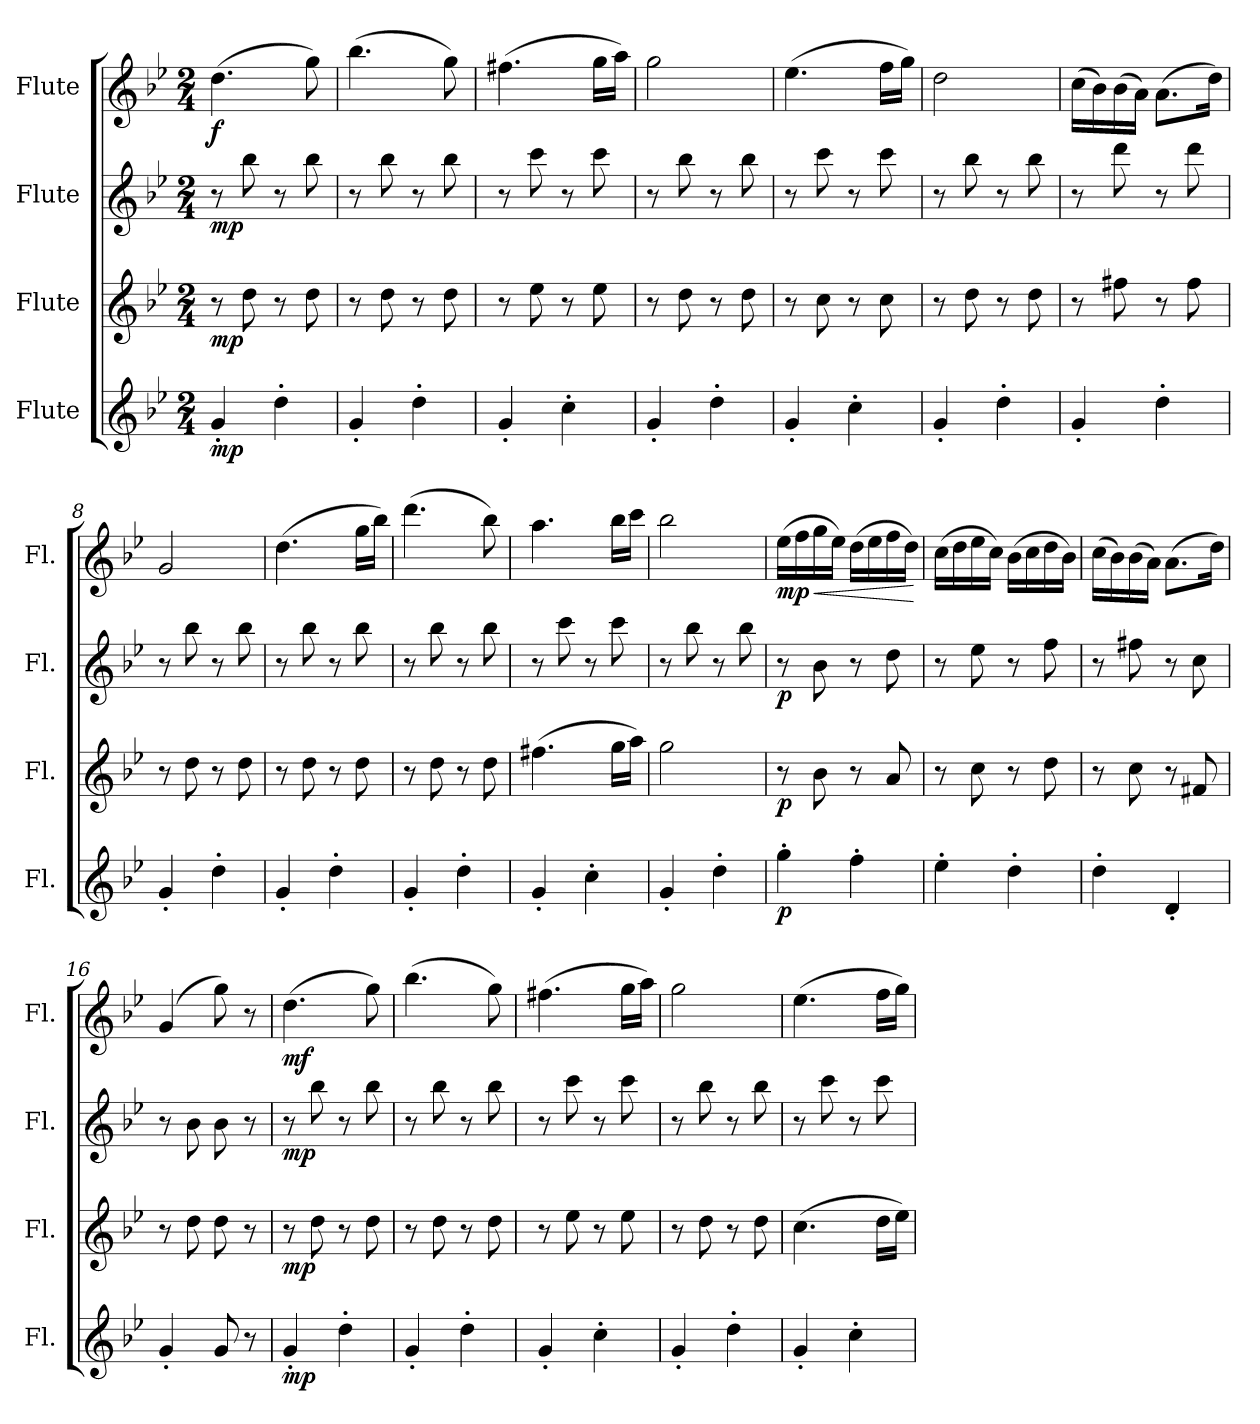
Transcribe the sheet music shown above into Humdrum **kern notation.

**kern	**dynam	**kern	**dynam	**kern	**dynam	**kern	**dynam
*part4	*part4	*part3	*part3	*part2	*part2	*part1	*part1
*staff4	*staff4	*staff3	*staff3	*staff2	*staff2	*staff1	*staff1
*I"Flute	*	*I"Flute	*	*I"Flute	*	*I"Flute	*
*I'Fl.	*	*I'Fl.	*	*I'Fl.	*	*I'Fl.	*
*clefG2	*	*clefG2	*	*clefG2	*	*clefG2	*
*k[b-e-]	*	*k[b-e-]	*	*k[b-e-]	*	*k[b-e-]	*
*M2/4	*	*M2/4	*	*M2/4	*	*M2/4	*
*MM132	*	*MM132	*	*MM132	*	*MM132	*
=1	=1	=1	=1	=1	=1	=1	=1
!	!LO:DY:b	!	!LO:DY:b	!	!LO:DY:b	!	!LO:DY:b
4g'/	mp	8r	mp	8r	mp	(>4.dd\	f
.	.	8dd\	.	8bb-\	.	.	.
4dd'\	.	8r	.	8r	.	.	.
.	.	8dd\	.	8bb-\	.	8gg\)	.
=2	=2	=2	=2	=2	=2	=2	=2
4g'/	.	8r	.	8r	.	(>4.bb-\	.
.	.	8dd\	.	8bb-\	.	.	.
4dd'\	.	8r	.	8r	.	.	.
.	.	8dd\	.	8bb-\	.	8gg\)	.
=3	=3	=3	=3	=3	=3	=3	=3
4g'/	.	8r	.	8r	.	(>4.ff#X\	.
.	.	8ee-\	.	8ccc\	.	.	.
4cc'\	.	8r	.	8r	.	.	.
.	.	8ee-\	.	8ccc\	.	16gg\LL	.
.	.	.	.	.	.	16aa\JJ)	.
=4	=4	=4	=4	=4	=4	=4	=4
4g'/	.	8r	.	8r	.	2gg\	.
.	.	8dd\	.	8bb-\	.	.	.
4dd'\	.	8r	.	8r	.	.	.
.	.	8dd\	.	8bb-\	.	.	.
=5	=5	=5	=5	=5	=5	=5	=5
4g'/	.	8r	.	8r	.	(>4.ee-\	.
.	.	8cc\	.	8ccc\	.	.	.
4cc'\	.	8r	.	8r	.	.	.
.	.	8cc\	.	8ccc\	.	16ff\LL	.
.	.	.	.	.	.	16gg\JJ)	.
=6	=6	=6	=6	=6	=6	=6	=6
4g'/	.	8r	.	8r	.	2dd\	.
.	.	8dd\	.	8bb-\	.	.	.
4dd'\	.	8r	.	8r	.	.	.
.	.	8dd\	.	8bb-\	.	.	.
=7	=7	=7	=7	=7	=7	=7	=7
4g'/	.	8r	.	8r	.	(>16cc\LL	.
.	.	.	.	.	.	16b-\)	.
.	.	8ff#X\	.	8ddd\	.	(>16b-\	.
.	.	.	.	.	.	16a\JJ)	.
4dd'\	.	8r	.	8r	.	(>8.a\L	.
.	.	8ff#\	.	8ddd\	.	.	.
.	.	.	.	.	.	16dd\Jk)	.
=8	=8	=8	=8	=8	=8	=8	=8
4g'/	.	8r	.	8r	.	2g/	.
.	.	8dd\	.	8bb-\	.	.	.
4dd'\	.	8r	.	8r	.	.	.
.	.	8dd\	.	8bb-\	.	.	.
=9	=9	=9	=9	=9	=9	=9	=9
4g'/	.	8r	.	8r	.	(>4.dd\	.
.	.	8dd\	.	8bb-\	.	.	.
4dd'\	.	8r	.	8r	.	.	.
.	.	8dd\	.	8bb-\	.	16gg\LL	.
.	.	.	.	.	.	16bb-\JJ)	.
!!LO:LB:g=z
=10	=10	=10	=10	=10	=10	=10	=10
4g'/	.	8r	.	8r	.	(>4.ddd\	.
.	.	8dd\	.	8bb-\	.	.	.
4dd'\	.	8r	.	8r	.	.	.
.	.	8dd\	.	8bb-\	.	8bb-\)	.
=11	=11	=11	=11	=11	=11	=11	=11
4g'/	.	(>4.ff#X\	.	8r	.	4.aa\	.
.	.	.	.	8ccc\	.	.	.
4cc'\	.	.	.	8r	.	.	.
.	.	16gg\LL	.	8ccc\	.	16bb-\LL	.
.	.	16aa\JJ)	.	.	.	16ccc\JJ	.
=12	=12	=12	=12	=12	=12	=12	=12
4g'/	.	2gg\	.	8r	.	2bb-\	.
.	.	.	.	8bb-\	.	.	.
4dd'\	.	.	.	8r	.	.	.
.	.	.	.	8bb-\	.	.	.
=13	=13	=13	=13	=13	=13	=13	=13
!	!LO:DY:b	!	!LO:DY:b	!	!LO:DY:b	!	!LO:DY:b
4gg'\	p	8r	p	8r	p	(>16ee-\LL	mp
.	.	.	.	.	.	16ff\	.
!	!	!	!	!	!	!	!LO:HP:b
.	.	8b-\	.	8b-\	.	16gg\	<
.	.	.	.	.	.	16ee-\JJ)	.
4ff'\	.	8r	.	8r	.	(>16dd\LL	.
.	.	.	.	.	.	16ee-\	.
.	.	8a/	.	8dd\	.	16ff\	.
.	.	.	.	.	.	16dd\JJ)	.
.	.	.	.	.	.	.	[
=14	=14	=14	=14	=14	=14	=14	=14
4ee-'\	.	8r	.	8r	.	(>16cc\LL	.
.	.	.	.	.	.	16dd\	.
.	.	8cc\	.	8ee-\	.	16ee-\	.
.	.	.	.	.	.	16cc\JJ)	.
4dd'\	.	8r	.	8r	.	(>16b-\LL	.
.	.	.	.	.	.	16cc\	.
.	.	8dd\	.	8ff\	.	16dd\	.
.	.	.	.	.	.	16b-\JJ)	.
=15	=15	=15	=15	=15	=15	=15	=15
4dd'\	.	8r	.	8r	.	(>16cc\LL	.
.	.	.	.	.	.	16b-\)	.
.	.	8cc\	.	8ff#X\	.	(>16b-\	.
.	.	.	.	.	.	16a\JJ)	.
4d'/	.	8r	.	8r	.	(>8.a\L	.
.	.	8f#X/	.	8cc\	.	.	.
.	.	.	.	.	.	16dd\Jk)	.
=16	=16	=16	=16	=16	=16	=16	=16
4g'/	.	8r	.	8r	.	(>4g/	.
.	.	8dd\	.	8b-\	.	.	.
8g/	.	8dd\	.	8b-\	.	8gg\)	.
8r	.	8r	.	8r	.	8r	.
=17	=17	=17	=17	=17	=17	=17	=17
!	!LO:DY:b	!	!LO:DY:b	!	!LO:DY:b	!	!LO:DY:b
4g'/	mp	8r	mp	8r	mp	(>4.dd\	mf
.	.	8dd\	.	8bb-\	.	.	.
4dd'\	.	8r	.	8r	.	.	.
.	.	8dd\	.	8bb-\	.	8gg\)	.
!!LO:PB:g=z
=18	=18	=18	=18	=18	=18	=18	=18
4g'/	.	8r	.	8r	.	(>4.bb-\	.
.	.	8dd\	.	8bb-\	.	.	.
4dd'\	.	8r	.	8r	.	.	.
.	.	8dd\	.	8bb-\	.	8gg\)	.
=19	=19	=19	=19	=19	=19	=19	=19
4g'/	.	8r	.	8r	.	(>4.ff#X\	.
.	.	8ee-\	.	8ccc\	.	.	.
4cc'\	.	8r	.	8r	.	.	.
.	.	8ee-\	.	8ccc\	.	16gg\LL	.
.	.	.	.	.	.	16aa\JJ)	.
=20	=20	=20	=20	=20	=20	=20	=20
4g'/	.	8r	.	8r	.	2gg\	.
.	.	8dd\	.	8bb-\	.	.	.
4dd'\	.	8r	.	8r	.	.	.
.	.	8dd\	.	8bb-\	.	.	.
=21	=21	=21	=21	=21	=21	=21	=21
4g'/	.	(>4.cc\	.	8r	.	(>4.ee-\	.
.	.	.	.	8ccc\	.	.	.
4cc'\	.	.	.	8r	.	.	.
.	.	16dd\LL	.	8ccc\	.	16ff\LL	.
.	.	16ee-\JJ)	.	.	.	16gg\JJ)	.
=	=	=	=	=	=	=	=
*-	*-	*-	*-	*-	*-	*-	*-
